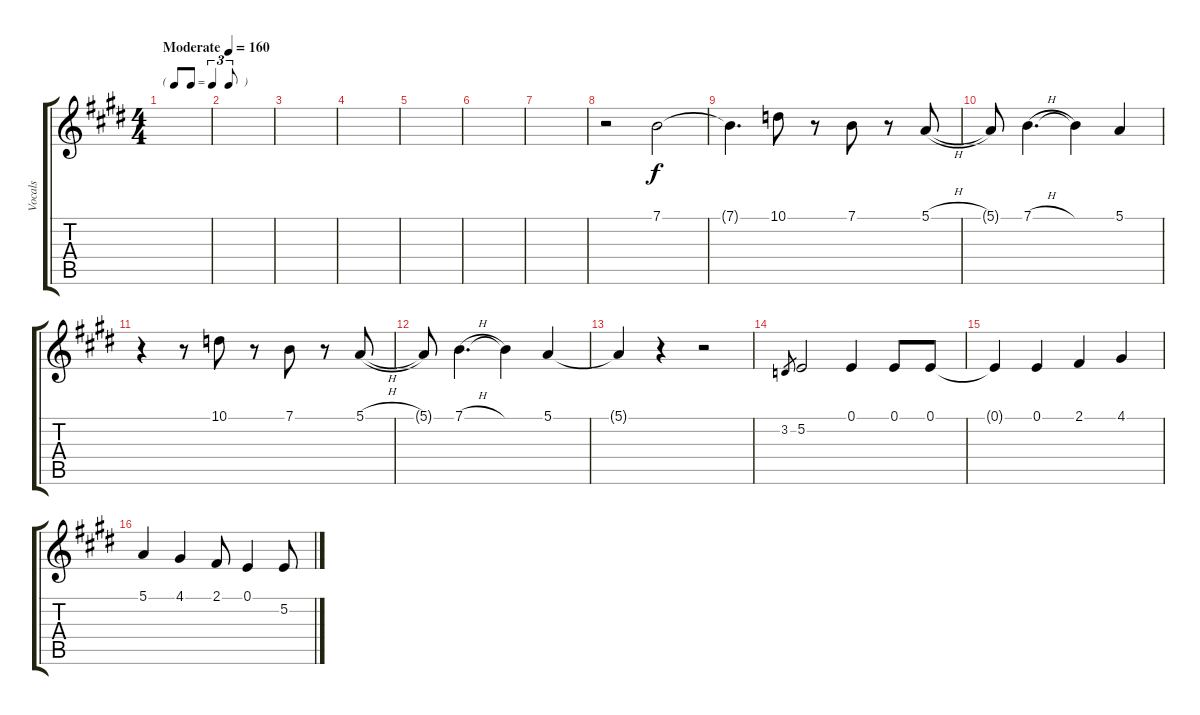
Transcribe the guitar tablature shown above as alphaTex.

\track ("Vocals" "Vocals") {instrument flute}
\staff {score tabs}
\tuning (E4 B3 G3 D3 A2 E2) {hide}
\ts (4 4)
\tf triplet8th
\tempo (160 "Moderate")
\clef g2
\ks e
|
|
|
|
|
|
|
r.2{volume 13 instrument panflute} 7.1.2 |
7.1{t}.4{d} 10.1.8 r.8 7.1.8 r.8 5.1{h}.8 |
5.1{t}.8 7.1{h}.4{d} 7.1{t}.4 5.1.4 |
r.4 r.8 10.1.8 r.8 7.1.8 r.8 5.1{h}.8 |
5.1{t}.8 7.1{h}.4{d} 7.1{t}.4 5.1.4 |
5.1{t}.4 r.4 r.2 |
3.2.8{gr} 5.2.2{volume 12 instrument flute} 0.1.4 0.1.8 0.1.8 |
0.1{t}.4 0.1.4 2.1.4 4.1.4 |
5.1.4 4.1.4 2.1.8 0.1.4 5.2{h}.8
